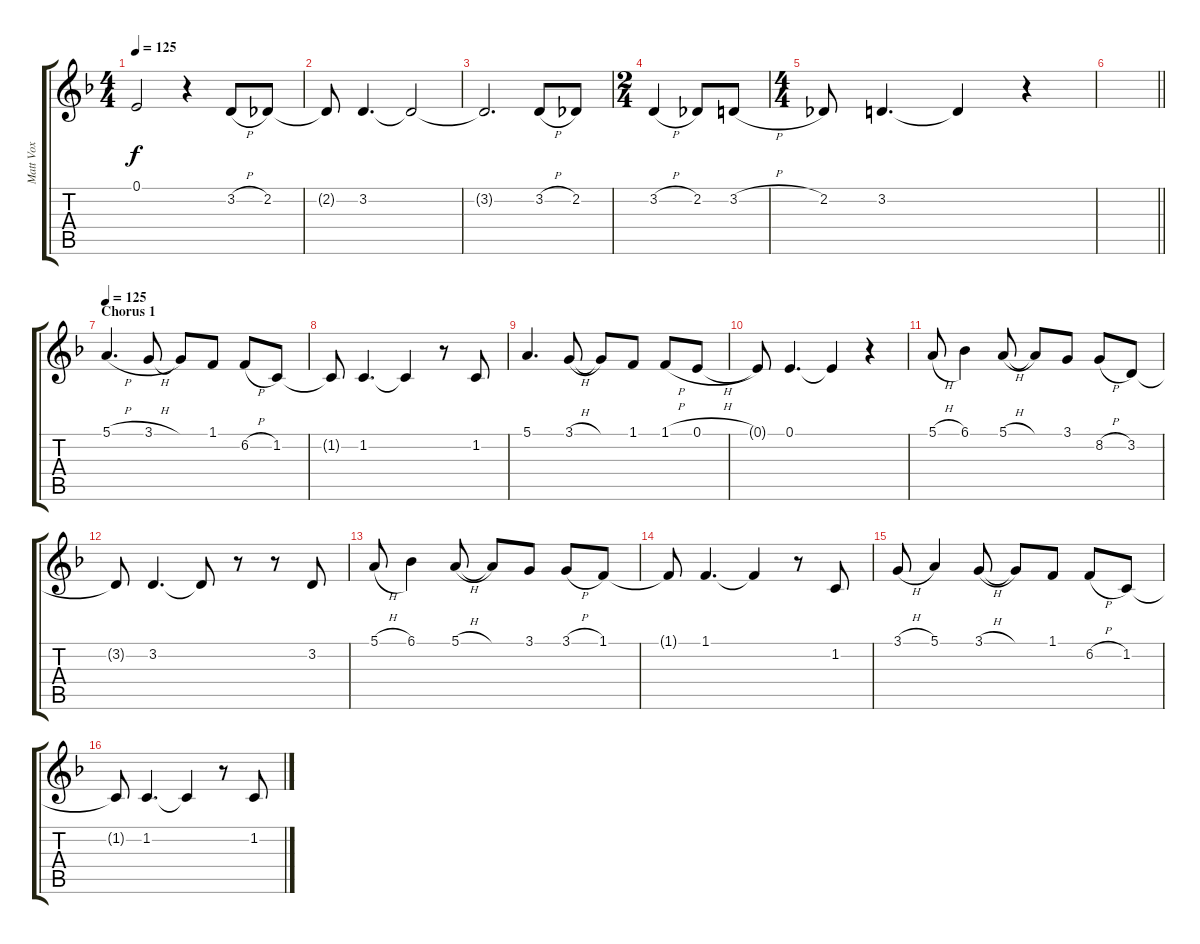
\track ("Matt Vox" "Matt Vox") {instrument lead6voice}
\staff {score tabs}
\tuning (E4 B3 G3 D3 A2 E2) {hide}
\ts (4 4)
\tempo 125
\clef g2
\ks f
0.1{t}.2{dy f} r.4 3.2{h}.8 2.2.8 |
2.2{t}.8 3.2.4{d} 3.2{t}.2 |
3.2{t}.2{d} 3.2{h}.8 2.2.8 |
\ts (2 4)
3.2{h}.4 2.2.8 3.2{h}.8 |
\ts (4 4)
2.2.8 3.2.4{d} 3.2{t}.4 r.4 |
\barLineRight lightlight
|
\section ("" "Chorus 1")
\tempo 125
5.1{h}.4{d} 3.1{h}.8 3.1{t}.8 1.1.8 6.2{h}.8 1.2.8 |
1.2{t}.8 1.2.4{d} 1.2{t}.4 r.8 1.2.8 |
5.1.4{d} 3.1{h}.8 3.1{t}.8 1.1.8 1.1{h}.8 0.1{h}.8 |
0.1{t}.8 0.1.4{d} 0.1{t}.4 r.4 |
5.1{h}.8 6.1.4 5.1{h}.8 5.1{t}.8 3.1.8 8.2{h}.8 3.2.8 |
3.2{t}.8 3.2.4{d} 3.2{t}.8 r.8 r.8 3.2.8 |
5.1{h}.8 6.1.4 5.1{h}.8 5.1{t}.8 3.1.8 3.1{h}.8 1.1.8 |
1.1{t}.8 1.1.4{d} 1.1{t}.4 r.8 1.2.8 |
3.1{h}.8 5.1.4 3.1{h}.8 3.1{t}.8 1.1.8 6.2{h}.8 1.2.8 |
1.2{t}.8 1.2.4{d} 1.2{t}.4 r.8 1.2.8
